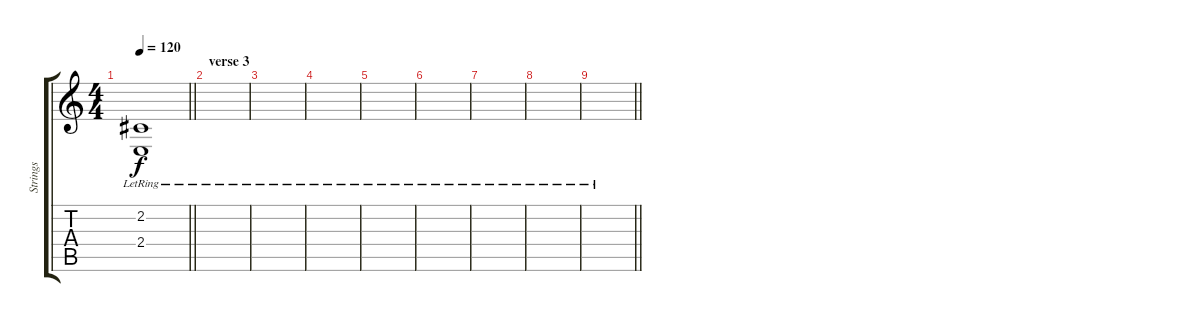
\track ("Strings" "Strings") {instrument tremolostrings}
\staff {score tabs}
\tuning (E4 B3 G3 D3 A2 E2) {hide}
\ts (4 4)
\tempo 120
\clef g2
\barLineRight lightlight
\ks c
(2.2 2.4{lr}).1{dy f} |
\section ("" "verse 3")
|
|
|
|
|
|
|
\barLineRight lightlight
